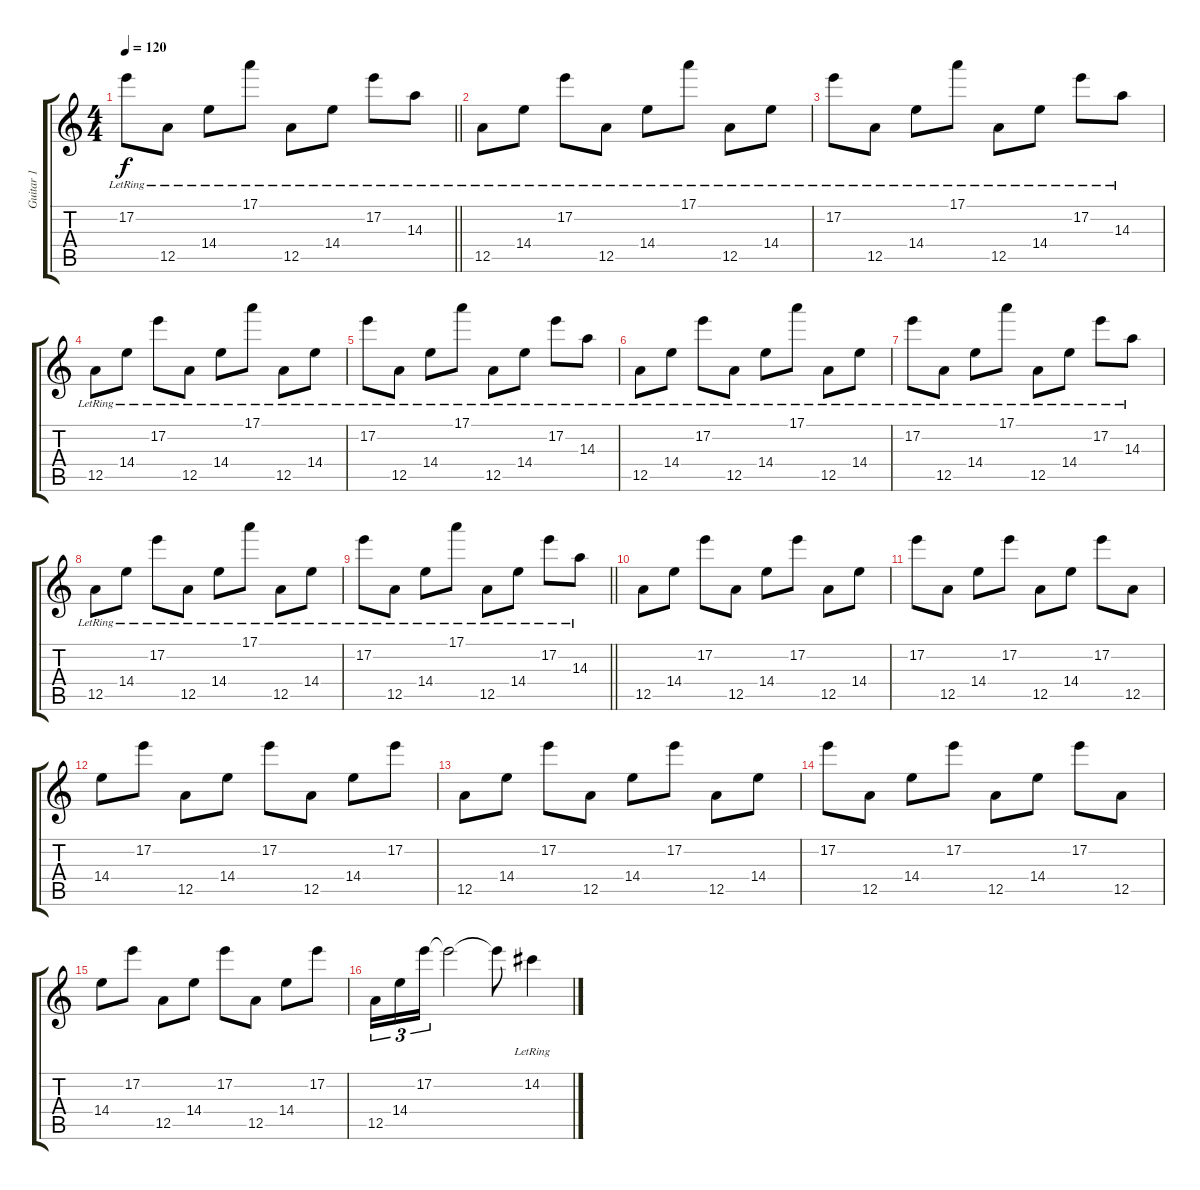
\track ("Guitar 1" "Guitar 1") {instrument electricguitarjazz}
\staff {score tabs}
\tuning (E4 B3 G3 D3 A2 D2) {hide}
\ts (4 4)
\tempo 120
\clef g2
\barLineRight lightlight
\ks c
17.2{lr}.8{dy f} 12.5{lr}.8 14.4{lr}.8 17.1{lr}.8 12.5{lr}.8 14.4{lr}.8 17.2{lr}.8 14.3{lr}.8 |
\section ("" "")
12.5{lr}.8 14.4{lr}.8 17.2{lr}.8 12.5{lr}.8 14.4{lr}.8 17.1{lr}.8 12.5{lr}.8 14.4{lr}.8 |
17.2{lr}.8 12.5{lr}.8 14.4{lr}.8 17.1{lr}.8 12.5{lr}.8 14.4{lr}.8 17.2{lr}.8 14.3{lr}.8 |
12.5{lr}.8 14.4{lr}.8 17.2{lr}.8 12.5{lr}.8 14.4{lr}.8 17.1{lr}.8 12.5{lr}.8 14.4{lr}.8 |
17.2{lr}.8 12.5{lr}.8 14.4{lr}.8 17.1{lr}.8 12.5{lr}.8 14.4{lr}.8 17.2{lr}.8 14.3{lr}.8 |
12.5{lr}.8 14.4{lr}.8 17.2{lr}.8 12.5{lr}.8 14.4{lr}.8 17.1{lr}.8 12.5{lr}.8 14.4{lr}.8 |
17.2{lr}.8 12.5{lr}.8 14.4{lr}.8 17.1{lr}.8 12.5{lr}.8 14.4{lr}.8 17.2{lr}.8 14.3{lr}.8 |
12.5{lr}.8 14.4{lr}.8 17.2{lr}.8 12.5{lr}.8 14.4{lr}.8 17.1{lr}.8 12.5{lr}.8 14.4{lr}.8 |
\barLineRight lightlight
17.2{lr}.8 12.5{lr}.8 14.4{lr}.8 17.1{lr}.8 12.5{lr}.8 14.4{lr}.8 17.2{lr}.8 14.3{lr}.8 |
12.5.8 14.4.8 17.2.8 12.5.8 14.4.8 17.2.8 12.5.8 14.4.8 |
17.2.8 12.5.8 14.4.8 17.2.8 12.5.8 14.4.8 17.2.8 12.5.8 |
14.4.8 17.2.8 12.5.8 14.4.8 17.2.8 12.5.8 14.4.8 17.2.8 |
12.5.8 14.4.8 17.2.8 12.5.8 14.4.8 17.2.8 12.5.8 14.4.8 |
17.2.8 12.5.8 14.4.8 17.2.8 12.5.8 14.4.8 17.2.8 12.5.8 |
14.4.8 17.2.8 12.5.8 14.4.8 17.2.8 12.5.8 14.4.8 17.2.8 |
12.5.16{tu (3 2)} 14.4.16{tu (3 2)} 17.2.16{tu (3 2)} 17.2{t}.2 17.2{t}.8 14.2{lr}.4
